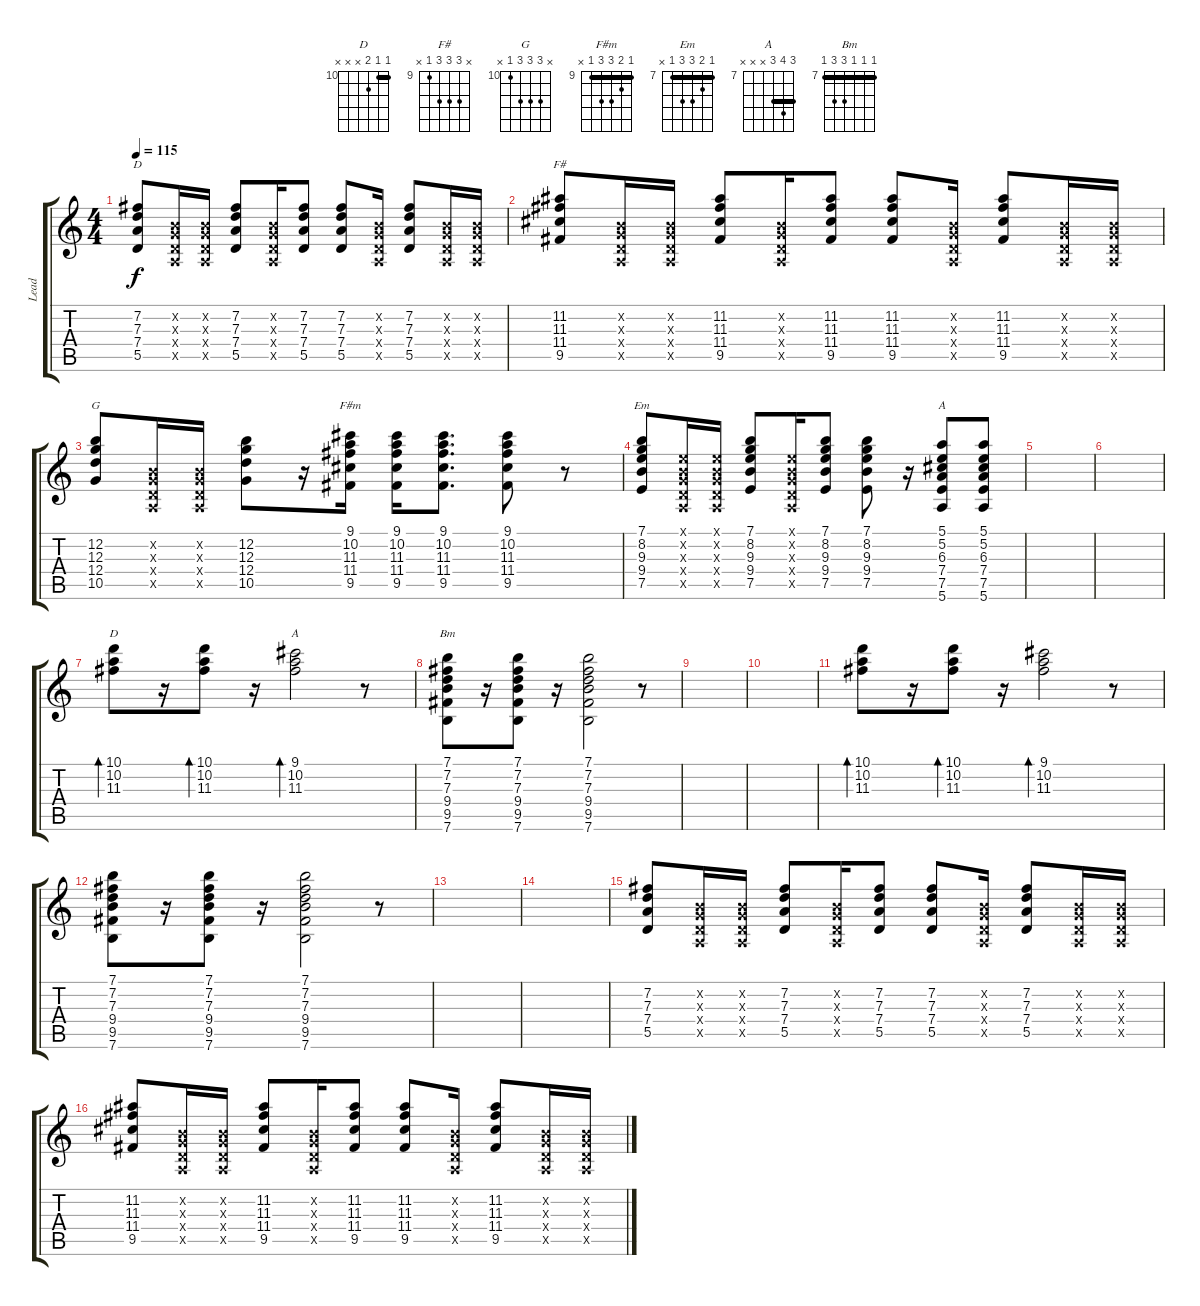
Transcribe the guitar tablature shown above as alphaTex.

\track ("Lead" "Lead") {instrument overdrivenguitar}
\staff {score tabs}
\tuning (E4 B3 G3 D3 A2 E2) {hide}
\chord ("D" x 7 7 7 5 x) {firstfret 5}
\chord ("F#" x 11 11 11 9 x) {firstfret 9}
\chord ("G" x 12 12 12 10 x) {firstfret 10}
\chord ("F#m" 9 10 11 11 9 x) {firstfret 9 barre 9}
\chord ("Em" 7 8 9 9 7 x) {firstfret 7 barre 7}
\chord ("A" 5 5 6 7 7 5) {firstfret 5 barre 5}
\chord ("D" 10 10 11 x x x) {firstfret 10 barre 10}
\chord ("A" 9 10 9 x x x) {firstfret 7 barre 9}
\chord ("Bm" 7 7 7 9 9 7) {firstfret 7 barre 7}
\ts (4 4)
\tempo 115
\clef g2
\ks c
(7.2 7.3 7.4 5.5).8{ch "D" dy f} (0.2{x} 0.3{x} 0.4{x} 0.5{x}).16 (0.2{x} 0.3{x} 0.4{x} 0.5{x}).16 (7.2 7.3 7.4 5.5).8 (0.2{x} 0.3{x} 0.4{x} 0.5{x}).16 (7.2 7.3 7.4 5.5).8 (7.2 7.3 7.4 5.5).8 (0.2{x} 0.3{x} 0.4{x} 0.5{x}).16 (7.2 7.3 7.4 5.5).8 (0.2{x} 0.3{x} 0.4{x} 0.5{x}).16 (0.2{x} 0.3{x} 0.4{x} 0.5{x}).16 |
(11.2 11.3 11.4 9.5).8{ch "F#"} (0.2{x} 0.3{x} 0.4{x} 0.5{x}).16 (0.2{x} 0.3{x} 0.4{x} 0.5{x}).16 (11.2 11.3 11.4 9.5).8 (0.2{x} 0.3{x} 0.4{x} 0.5{x}).16 (11.2 11.3 11.4 9.5).8 (11.2 11.3 11.4 9.5).8 (0.2{x} 0.3{x} 0.4{x} 0.5{x}).16 (11.2 11.3 11.4 9.5).8 (0.2{x} 0.3{x} 0.4{x} 0.5{x}).16 (0.2{x} 0.3{x} 0.4{x} 0.5{x}).16 |
(12.2 12.3 12.4 10.5).8{ch "G"} (0.2{x} 0.3{x} 0.4{x} 0.5{x}).16 (0.2{x} 0.3{x} 0.4{x} 0.5{x}).16 (12.2 12.3 12.4 10.5).8 r.16 (9.1 10.2 11.3 11.4 9.5).16{ch "F#m"} (9.1 10.2 11.3 11.4 9.5).16 (9.1 10.2 11.3 11.4 9.5).8{d} (9.1 10.2 11.3 11.4 9.5).8 r.8 |
(7.1 8.2 9.3 9.4 7.5).8{ch "Em"} (0.1{x} 0.2{x} 0.3{x} 0.4{x} 0.5{x}).16 (0.1{x} 0.2{x} 0.3{x} 0.4{x} 0.5{x}).16 (7.1 8.2 9.3 9.4 7.5).8 (0.1{x} 0.2{x} 0.3{x} 0.4{x} 0.5{x}).16 (7.1 8.2 9.3 9.4 7.5).8 (7.1 8.2 9.3 9.4 7.5).8 r.16 (5.1 5.2 6.3 7.4 7.5 5.6).8{ch "A"} (5.1 5.2 6.3 7.4 7.5 5.6).8 |
|
|
(10.1 10.2 11.3).8{bd 60 ch "D"} r.16 (10.1 10.2 11.3).8{bd 60} r.16 (9.1 10.2 11.3).2{bd 60 ch "A"} r.8 |
(7.1 7.2 7.3 9.4 9.5 7.6).8{ch "Bm"} r.16 (7.1 7.2 7.3 9.4 9.5 7.6).8 r.16 (7.1 7.2 7.3 9.4 9.5 7.6).2 r.8 |
|
|
(10.1 10.2 11.3).8{bd 60} r.16 (10.1 10.2 11.3).8{bd 60} r.16 (9.1 10.2 11.3).2{bd 60} r.8 |
(7.1 7.2 7.3 9.4 9.5 7.6).8 r.16 (7.1 7.2 7.3 9.4 9.5 7.6).8 r.16 (7.1 7.2 7.3 9.4 9.5 7.6).2 r.8 |
|
|
(7.2 7.3 7.4 5.5).8 (0.2{x} 0.3{x} 0.4{x} 0.5{x}).16 (0.2{x} 0.3{x} 0.4{x} 0.5{x}).16 (7.2 7.3 7.4 5.5).8 (0.2{x} 0.3{x} 0.4{x} 0.5{x}).16 (7.2 7.3 7.4 5.5).8 (7.2 7.3 7.4 5.5).8 (0.2{x} 0.3{x} 0.4{x} 0.5{x}).16 (7.2 7.3 7.4 5.5).8 (0.2{x} 0.3{x} 0.4{x} 0.5{x}).16 (0.2{x} 0.3{x} 0.4{x} 0.5{x}).16 |
(11.2 11.3 11.4 9.5).8 (0.2{x} 0.3{x} 0.4{x} 0.5{x}).16 (0.2{x} 0.3{x} 0.4{x} 0.5{x}).16 (11.2 11.3 11.4 9.5).8 (0.2{x} 0.3{x} 0.4{x} 0.5{x}).16 (11.2 11.3 11.4 9.5).8 (11.2 11.3 11.4 9.5).8 (0.2{x} 0.3{x} 0.4{x} 0.5{x}).16 (11.2 11.3 11.4 9.5).8 (0.2{x} 0.3{x} 0.4{x} 0.5{x}).16 (0.2{x} 0.3{x} 0.4{x} 0.5{x}).16
